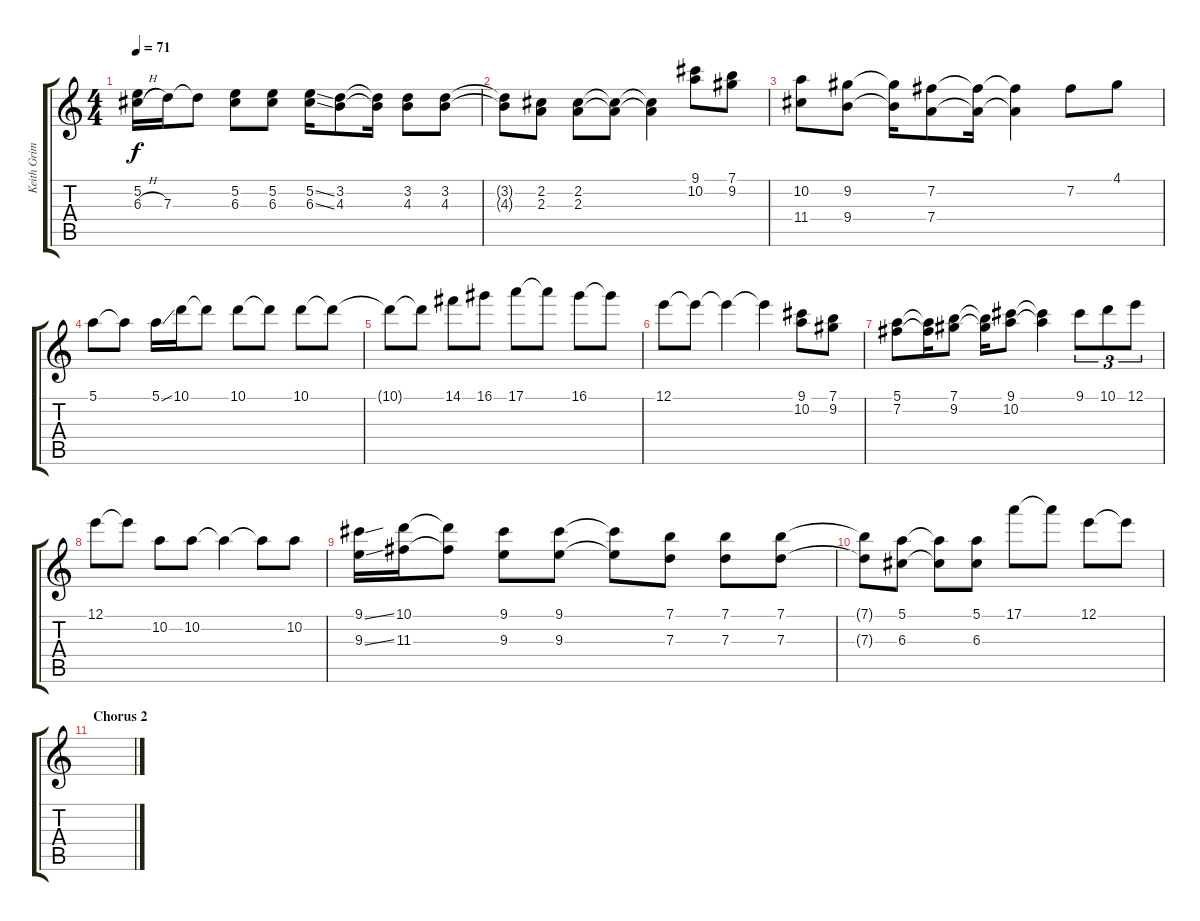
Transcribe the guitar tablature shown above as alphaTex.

\track ("Keith Grimes" "Keith Grim") {instrument electricguitarjazz}
\staff {score tabs}
\tuning (E4 B3 G3 D3 A2 E2) {hide}
\ts (4 4)
\tempo 71
\clef g2
\ks c
(5.2 6.3{h}).16{dy f} 7.3.16 7.3{t}.8 (5.2 6.3).8 (5.2 6.3).8 (5.2{ss} 6.3{ss}).16 (3.2 4.3).8 (3.2{t} 4.3{t}).16 (3.2 4.3).8 (3.2 4.3).8 |
(3.2{t} 4.3{t}).8 (2.2 2.3).8 (2.2 2.3).8 (2.2{t} 2.3{t}).8 (2.2{t} 2.3{t}).4 (9.1 10.2).8 (7.1 9.2).8 |
(10.2 11.4).8 (9.2 9.4).8 (9.2{t} 9.4{t}).16 (7.2 7.4).8 (7.2{t} 7.4{t}).16 (7.2{t} 7.4{t}).4 7.2.8 4.1.8 |
5.1.8 5.1{t}.8 5.1{ss}.16 10.1.16 10.1{t}.8 10.1.8 10.1{t}.8 10.1.8 10.1{t}.8 |
10.1{t}.8 10.1{t}.8 14.1.8 16.1.8 17.1.8 17.1{t}.8 16.1.8 16.1{t}.8 |
12.1.8 12.1{t}.8 12.1{t}.4 12.1{t}.4 (9.1 10.2).8 (7.1 9.2).8 |
(5.1 7.2).8 (5.1{t} 7.2{t}).16 (7.1 9.2).8 (7.1{t} 9.2{t}).16 (9.1 10.2).8 (9.1{t} 10.2{t}).4 9.1.8{tu (3 2)} 10.1.8{tu (3 2)} 12.1.8{tu (3 2)} |
12.1.8 12.1{t}.8 10.2.8 10.2.8 10.2{t}.4 10.2{t}.8 10.2.8 |
(9.1{ss} 9.3{ss}).16 (10.1 11.3).16 (10.1{t} 11.3{t}).8 (9.1 9.3).8 (9.1 9.3).8 (9.1{t} 9.3{t}).8 (7.1 7.3).8 (7.1 7.3).8 (7.1 7.3).8 |
(7.1{t} 7.3{t}).8 (5.1 6.3).8 (5.1{t} 6.3{t}).8 (5.1 6.3).8 17.1.8 17.1{t}.8 12.1.8 12.1{t}.8 |
\section ("" "Chorus 2")
